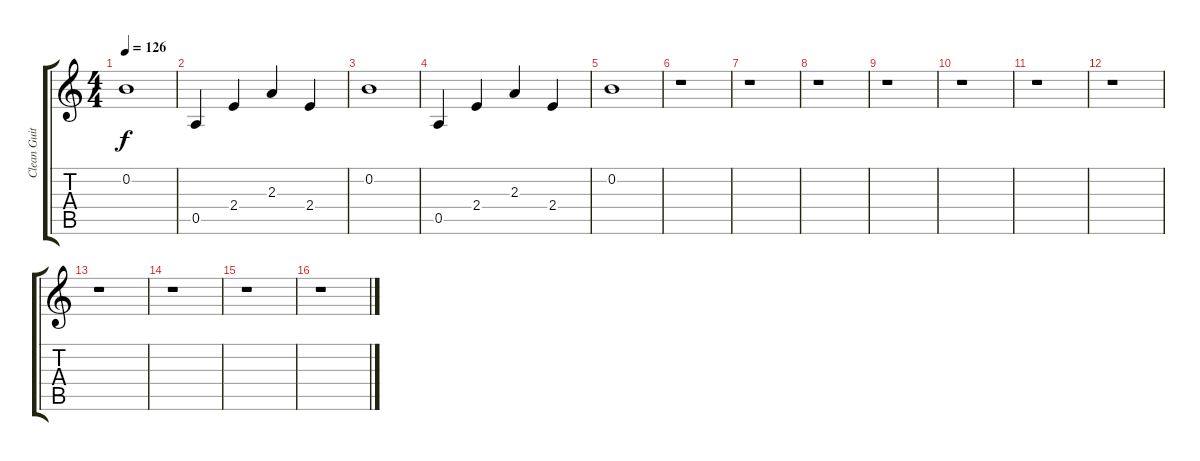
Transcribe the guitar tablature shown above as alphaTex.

\track ("Clean Guitar" "Clean Guit") {instrument electricguitarclean}
\staff {score tabs}
\tuning (E4 B3 G3 D3 A2 E2) {hide}
\ts (4 4)
\tempo 126
\clef g2
\ks c
0.2.1{dy f} |
0.5.4 2.4.4 2.3.4 2.4.4 |
0.2.1 |
0.5.4 2.4.4 2.3.4 2.4.4 |
0.2.1 |
r.1 |
r.1 |
r.1 |
r.1 |
r.1 |
r.1 |
r.1 |
r.1 |
r.1 |
r.1 |
r.1
